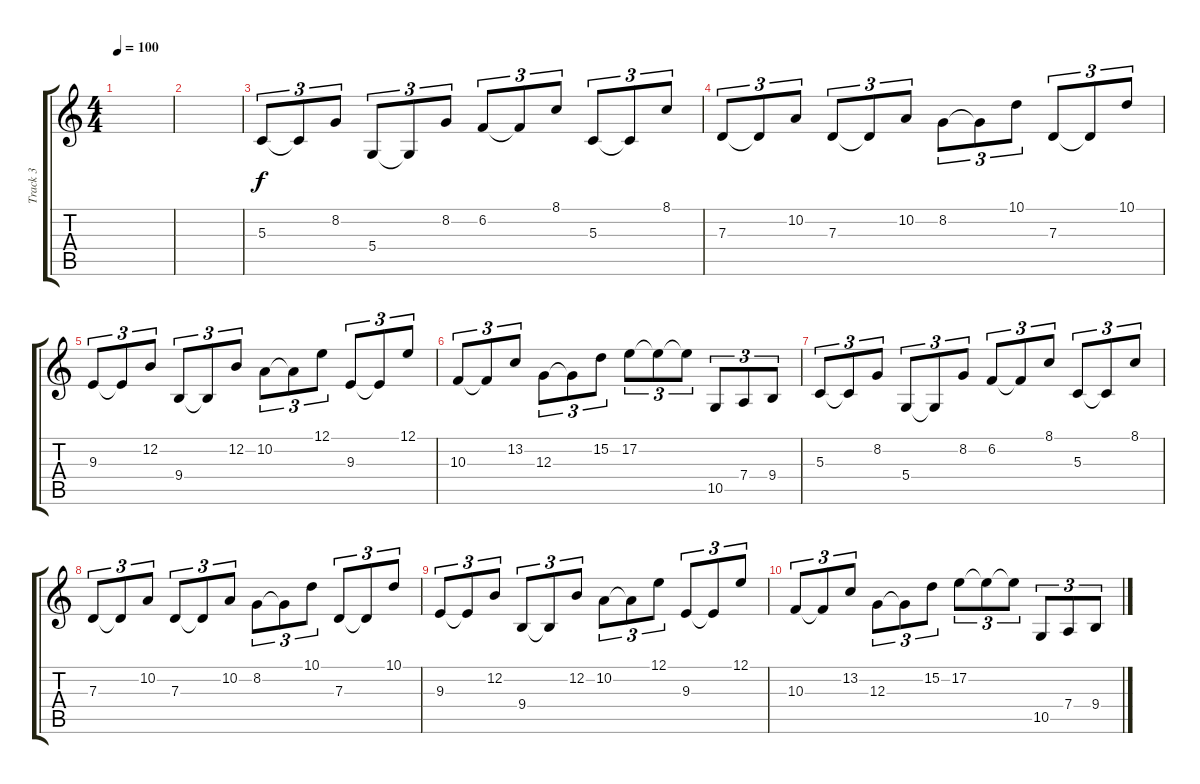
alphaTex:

\track ("Track 3" "Track 3") {instrument viola}
\staff {score tabs}
\tuning (E4 B3 G3 D3 A2 E2) {hide}
\ts (4 4)
\tempo 100
\clef g2
\ks c
|
|
5.3.8{tu (3 2)} 5.3{t}.8{tu (3 2)} 8.2.8{tu (3 2)} 5.4.8{tu (3 2)} 5.4{t}.8{tu (3 2)} 8.2.8{tu (3 2)} 6.2.8{tu (3 2)} 6.2{t}.8{tu (3 2)} 8.1.8{tu (3 2)} 5.3.8{tu (3 2)} 5.3{t}.8{tu (3 2)} 8.1.8{tu (3 2)} |
7.3.8{tu (3 2)} 7.3{t}.8{tu (3 2)} 10.2.8{tu (3 2)} 7.3.8{tu (3 2)} 7.3{t}.8{tu (3 2)} 10.2.8{tu (3 2)} 8.2.8{tu (3 2)} 8.2{t}.8{tu (3 2)} 10.1.8{tu (3 2)} 7.3.8{tu (3 2)} 7.3{t}.8{tu (3 2)} 10.1.8{tu (3 2)} |
9.3.8{tu (3 2)} 9.3{t}.8{tu (3 2)} 12.2.8{tu (3 2)} 9.4.8{tu (3 2)} 9.4{t}.8{tu (3 2)} 12.2.8{tu (3 2)} 10.2.8{tu (3 2)} 10.2{t}.8{tu (3 2)} 12.1.8{tu (3 2)} 9.3.8{tu (3 2)} 9.3{t}.8{tu (3 2)} 12.1.8{tu (3 2)} |
10.3.8{tu (3 2)} 10.3{t}.8{tu (3 2)} 13.2.8{tu (3 2)} 12.3.8{tu (3 2)} 12.3{t}.8{tu (3 2)} 15.2.8{tu (3 2)} 17.2.8{tu (3 2)} 17.2{t}.8{tu (3 2)} 17.2{t}.8{tu (3 2)} 10.5.8{tu (3 2)} 7.4.8{tu (3 2)} 9.4.8{tu (3 2)} |
5.3.8{tu (3 2)} 5.3{t}.8{tu (3 2)} 8.2.8{tu (3 2)} 5.4.8{tu (3 2)} 5.4{t}.8{tu (3 2)} 8.2.8{tu (3 2)} 6.2.8{tu (3 2)} 6.2{t}.8{tu (3 2)} 8.1.8{tu (3 2)} 5.3.8{tu (3 2)} 5.3{t}.8{tu (3 2)} 8.1.8{tu (3 2)} |
7.3.8{tu (3 2)} 7.3{t}.8{tu (3 2)} 10.2.8{tu (3 2)} 7.3.8{tu (3 2)} 7.3{t}.8{tu (3 2)} 10.2.8{tu (3 2)} 8.2.8{tu (3 2)} 8.2{t}.8{tu (3 2)} 10.1.8{tu (3 2)} 7.3.8{tu (3 2)} 7.3{t}.8{tu (3 2)} 10.1.8{tu (3 2)} |
9.3.8{tu (3 2)} 9.3{t}.8{tu (3 2)} 12.2.8{tu (3 2)} 9.4.8{tu (3 2)} 9.4{t}.8{tu (3 2)} 12.2.8{tu (3 2)} 10.2.8{tu (3 2)} 10.2{t}.8{tu (3 2)} 12.1.8{tu (3 2)} 9.3.8{tu (3 2)} 9.3{t}.8{tu (3 2)} 12.1.8{tu (3 2)} |
10.3.8{tu (3 2)} 10.3{t}.8{tu (3 2)} 13.2.8{tu (3 2)} 12.3.8{tu (3 2)} 12.3{t}.8{tu (3 2)} 15.2.8{tu (3 2)} 17.2.8{tu (3 2)} 17.2{t}.8{tu (3 2)} 17.2{t}.8{tu (3 2)} 10.5.8{tu (3 2)} 7.4.8{tu (3 2)} 9.4.8{tu (3 2)}
